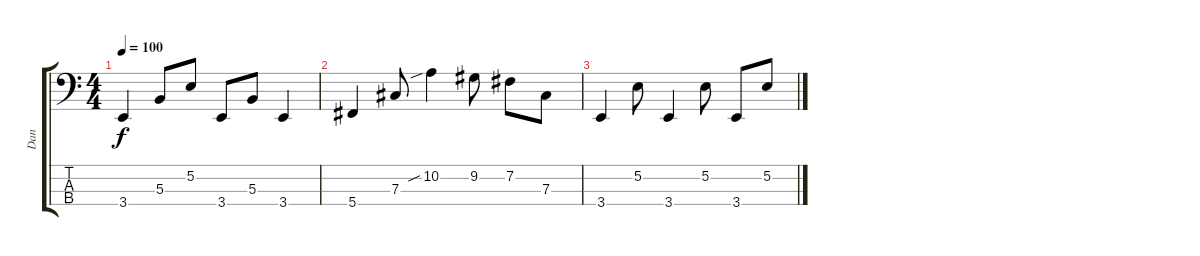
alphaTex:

\track ("Dan" "Dan") {instrument electricbassfinger}
\staff {score tabs}
\tuning (E2 B1 Gb1 Db1) {hide}
\ts (4 4)
\tempo 100
\clef f4
\ks c
3.4.4{dy f} 5.3.8 5.2.8 3.4.8 5.3.8 3.4.4 |
5.4.4 7.3.8 10.2{sib}.4 9.2.8 7.2.8 7.3.8 |
3.4.4 5.2.8 3.4.4 5.2.8 3.4.8 5.2.8
